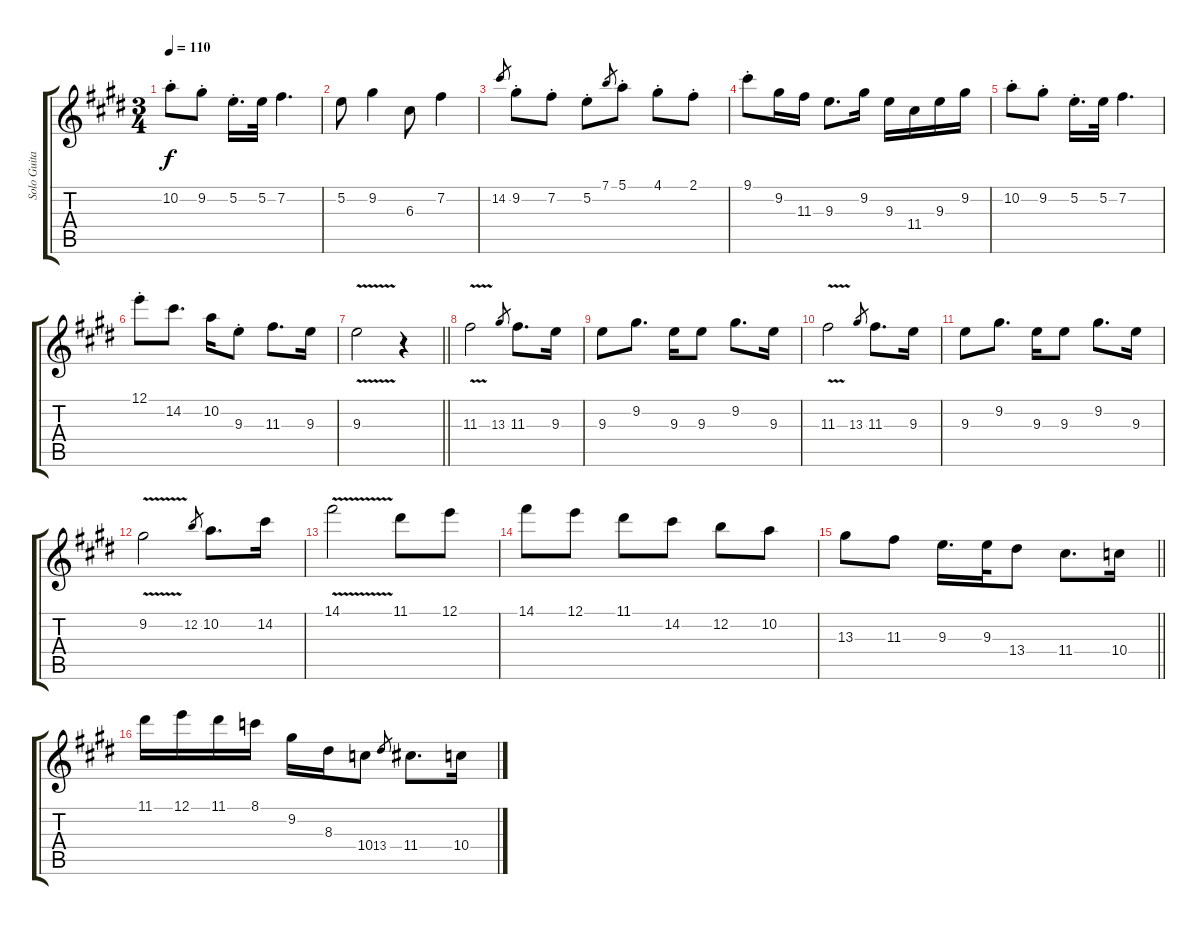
\track ("Solo Guitar 2" "Solo Guita") {instrument overdrivenguitar}
\staff {score tabs}
\tuning (E4 B3 G3 D3 A2 E2) {hide}
\ts (3 4)
\tempo 110
\clef g2
\ks c#minor
10.2{st}.8{dy f} 9.2{st}.8 5.2{st}.16{d} 5.2.32 7.2.4{d} |
5.2.8 9.2.4 6.3.8 7.2.4 |
14.2.8{gr} 9.2{st}.8 7.2{st}.8 5.2{st}.8 7.1.8{gr} 5.1{st}.8 4.1{st}.8 2.1{st}.8 |
9.1{st}.8 9.2.16 11.3.16 9.3.8{d} 9.2.16 9.3.16 11.4.16 9.3.16 9.2.16 |
10.2{st}.8 9.2{st}.8 5.2{st}.16{d} 5.2.32 7.2.4{d} |
12.1{st}.8 14.2.8{d} 10.2.16 9.3{st}.8 11.3.8{d} 9.3.16 |
\barLineRight lightlight
9.3{v}.2 r.4 |
11.3{v}.2 13.3.8{gr} 11.3.8{d} 9.3.16 |
9.3.8 9.2.8{d} 9.3.16 9.3.8 9.2.8{d} 9.3.16 |
11.3{v}.2 13.3.8{gr} 11.3.8{d} 9.3.16 |
9.3.8 9.2.8{d} 9.3.16 9.3.8 9.2.8{d} 9.3.16 |
9.2{v}.2 12.2.8{gr} 10.2.8{d} 14.2.16 |
14.1{v}.2 11.1.8 12.1.8 |
14.1.8 12.1.8 11.1.8 14.2.8 12.2.8 10.2.8 |
\barLineRight lightlight
13.3.8 11.3.8 9.3.16{d} 9.3.32 13.4.8 11.4.8{d} 10.4.16 |
11.1.16 12.1.16 11.1.16 8.1.16 9.2.16 8.3.16 10.4.8 13.4.8{gr} 11.4.8{d} 10.4.16
